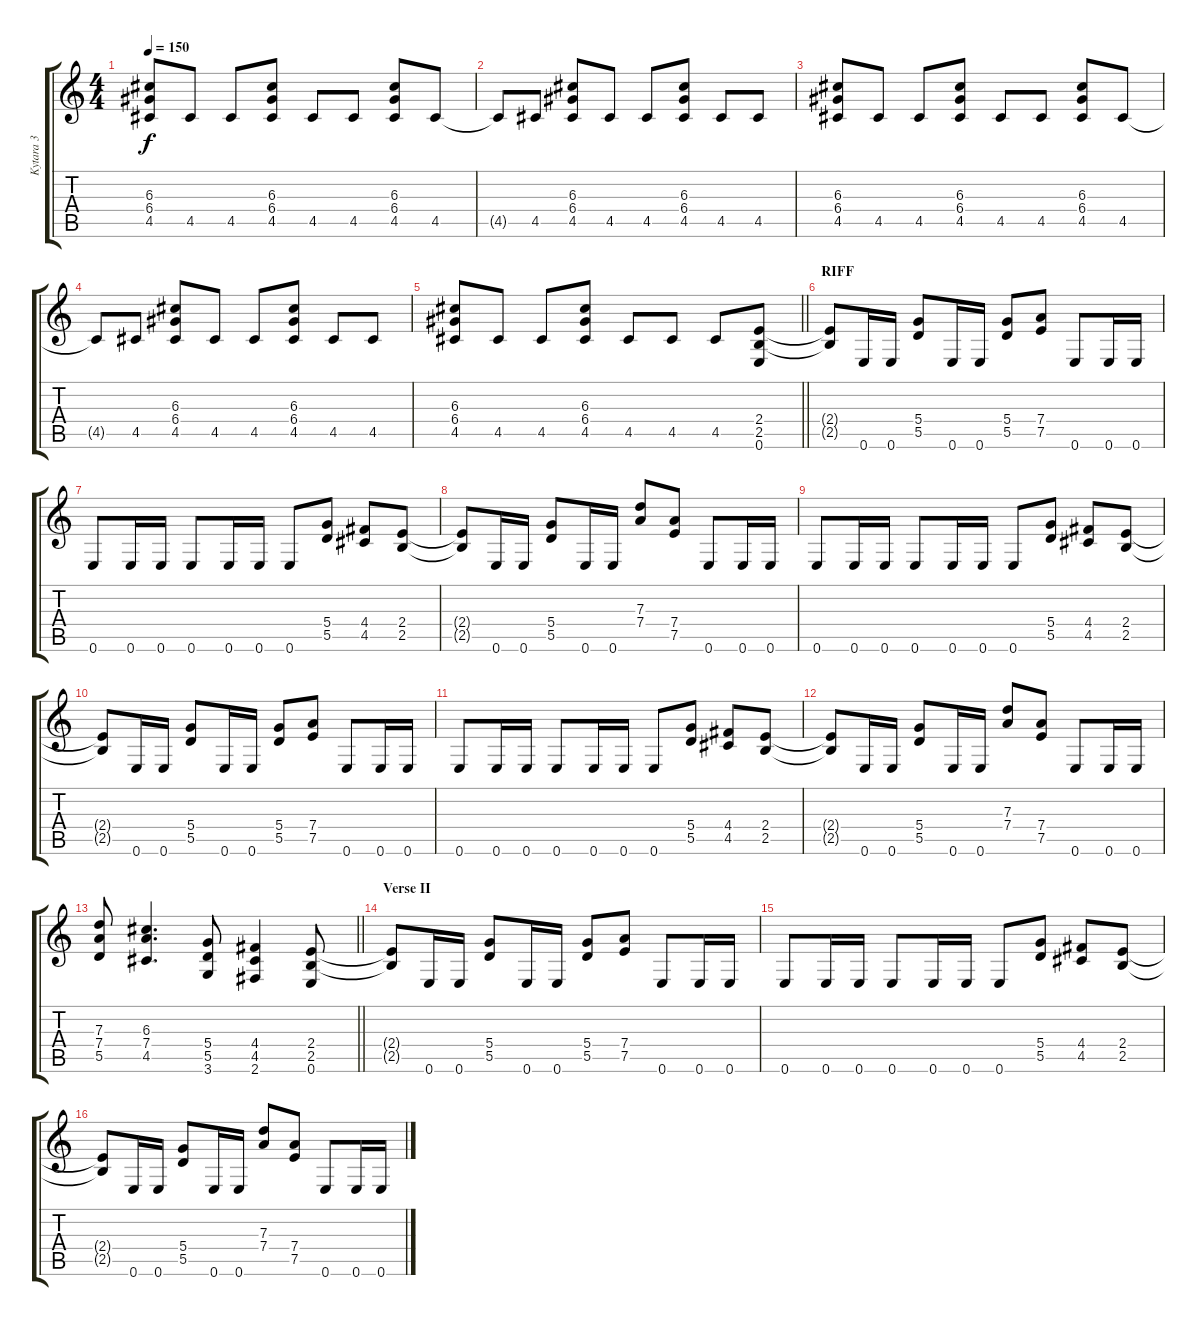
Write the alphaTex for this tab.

\track ("Kytara 3" "Kytara 3") {instrument distortionguitar}
\staff {score tabs}
\tuning (E4 B3 G3 D3 A2 E2) {hide}
\ts (4 4)
\tempo 150
\clef g2
\ks c
(6.3 6.4 4.5).8{dy f} 4.5.8 4.5.8 (6.3 6.4 4.5).8 4.5.8 4.5.8 (6.3 6.4 4.5).8 4.5.8 |
4.5{t}.8 4.5.8 (6.3 6.4 4.5).8 4.5.8 4.5.8 (6.3 6.4 4.5).8 4.5.8 4.5.8 |
(6.3 6.4 4.5).8 4.5.8 4.5.8 (6.3 6.4 4.5).8 4.5.8 4.5.8 (6.3 6.4 4.5).8 4.5.8 |
4.5{t}.8 4.5.8 (6.3 6.4 4.5).8 4.5.8 4.5.8 (6.3 6.4 4.5).8 4.5.8 4.5.8 |
\barLineRight lightlight
(6.3 6.4 4.5).8 4.5.8 4.5.8 (6.3 6.4 4.5).8 4.5.8 4.5.8 4.5.8 (2.4 2.5 0.6).8 |
\section ("" "RIFF")
(2.4{t} 2.5{t}).8 0.6.16 0.6.16 (5.4 5.5).8 0.6.16 0.6.16 (5.4 5.5).8 (7.4 7.5).8 0.6.8 0.6.16 0.6.16 |
0.6.8 0.6.16 0.6.16 0.6.8 0.6.16 0.6.16 0.6.8 (5.4 5.5).8 (4.4 4.5).8 (2.4 2.5).8 |
(2.4{t} 2.5{t}).8 0.6.16 0.6.16 (5.4 5.5).8 0.6.16 0.6.16 (7.3 7.4).8 (7.4 7.5).8 0.6.8 0.6.16 0.6.16 |
0.6.8 0.6.16 0.6.16 0.6.8 0.6.16 0.6.16 0.6.8 (5.4 5.5).8 (4.4 4.5).8 (2.4 2.5).8 |
(2.4{t} 2.5{t}).8 0.6.16 0.6.16 (5.4 5.5).8 0.6.16 0.6.16 (5.4 5.5).8 (7.4 7.5).8 0.6.8 0.6.16 0.6.16 |
0.6.8 0.6.16 0.6.16 0.6.8 0.6.16 0.6.16 0.6.8 (5.4 5.5).8 (4.4 4.5).8 (2.4 2.5).8 |
(2.4{t} 2.5{t}).8 0.6.16 0.6.16 (5.4 5.5).8 0.6.16 0.6.16 (7.3 7.4).8 (7.4 7.5).8 0.6.8 0.6.16 0.6.16 |
\barLineRight lightlight
(7.3 7.4 5.5).8 (6.3 7.4 4.5).4{d} (5.4 5.5 3.6).8 (4.4 4.5 2.6).4 (2.4 2.5 0.6).8 |
\section ("" "Verse II")
(2.4{t} 2.5{t}).8 0.6.16 0.6.16 (5.4 5.5).8 0.6.16 0.6.16 (5.4 5.5).8 (7.4 7.5).8 0.6.8 0.6.16 0.6.16 |
0.6.8 0.6.16 0.6.16 0.6.8 0.6.16 0.6.16 0.6.8 (5.4 5.5).8 (4.4 4.5).8 (2.4 2.5).8 |
(2.4{t} 2.5{t}).8 0.6.16 0.6.16 (5.4 5.5).8 0.6.16 0.6.16 (7.3 7.4).8 (7.4 7.5).8 0.6.8 0.6.16 0.6.16
